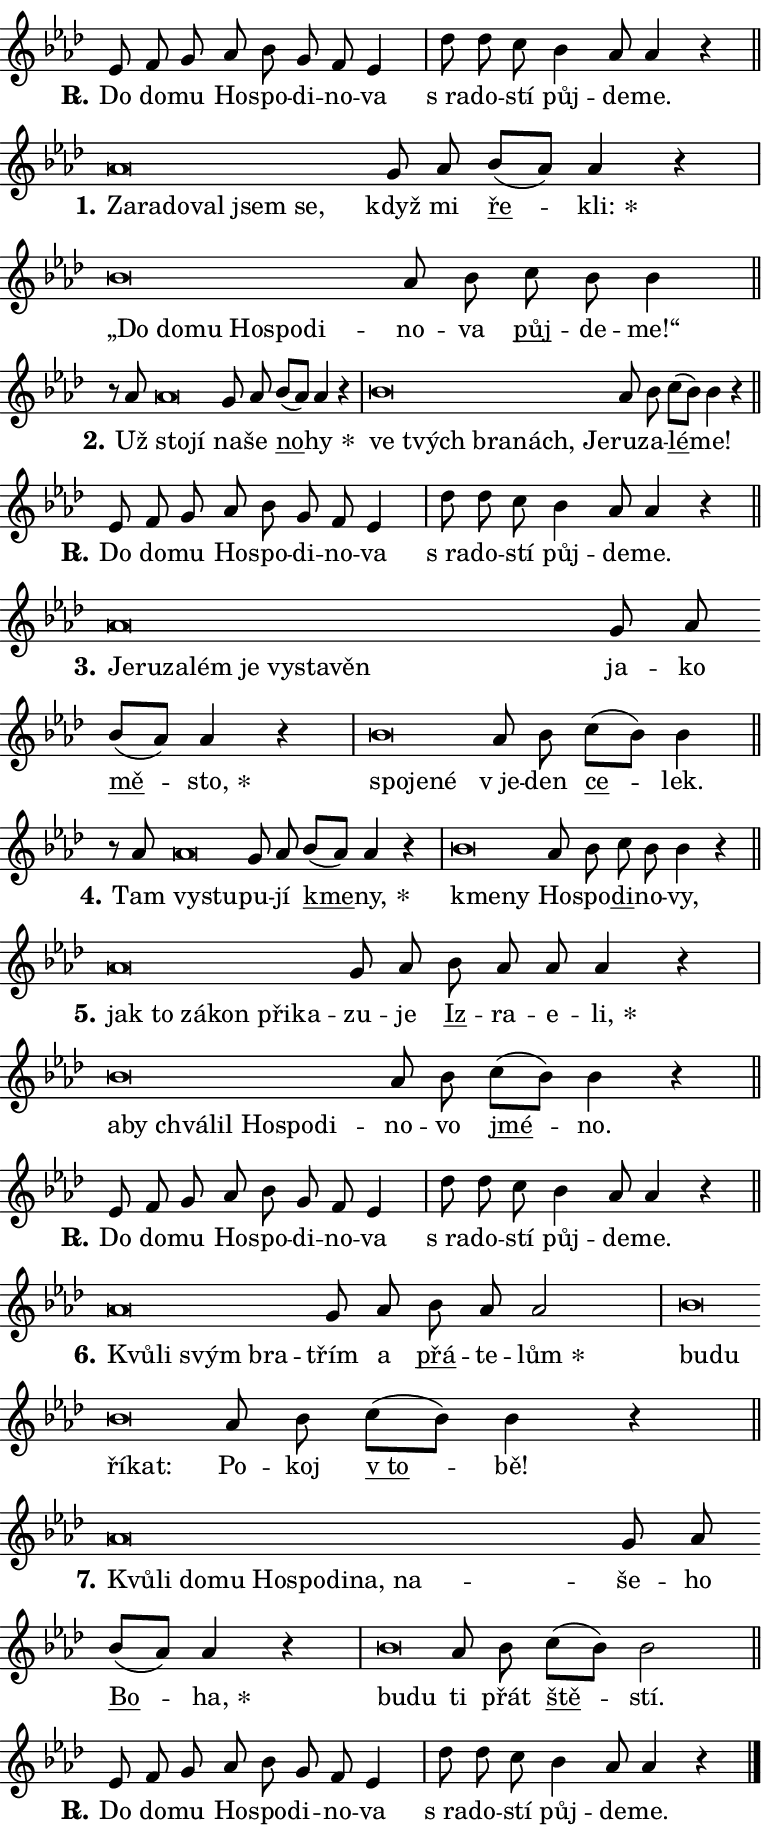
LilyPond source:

\version "2.24.0"
\header { tagline = "" }
\paper {
  indent = 0\cm
  top-margin = 0\cm
  right-margin = 0.13\cm % to fit lyric hyphens
  bottom-margin = 0\cm
  left-margin = 0\cm
  paper-width = 13\cm
  page-breaking = #ly:one-page-breaking
  system-system-spacing.basic-distance = #11
  score-system-spacing.basic-distance = #11
  ragged-last = ##f
}


%% Author: Thomas Morley
%% https://lists.gnu.org/archive/html/lilypond-user/2020-05/msg00002.html
#(define (line-position grob)
"Returns position of @var[grob} in current system:
   @code{'start}, if at first time-step
   @code{'end}, if at last time-step
   @code{'middle} otherwise
"
  (let* ((col (ly:item-get-column grob))
         (ln (ly:grob-object col 'left-neighbor))
         (rn (ly:grob-object col 'right-neighbor))
         (col-to-check-left (if (ly:grob? ln) ln col))
         (col-to-check-right (if (ly:grob? rn) rn col))
         (break-dir-left
           (and
             (ly:grob-property col-to-check-left 'non-musical #f)
             (ly:item-break-dir col-to-check-left)))
         (break-dir-right
           (and
             (ly:grob-property col-to-check-right 'non-musical #f)
             (ly:item-break-dir col-to-check-right))))
        (cond ((eqv? 1 break-dir-left) 'start)
              ((eqv? -1 break-dir-right) 'end)
              (else 'middle))))

#(define (tranparent-at-line-position vctor)
  (lambda (grob)
  "Relying on @code{line-position} select the relevant enry from @var{vctor}.
Used to determine transparency,"
    (case (line-position grob)
      ((end) (not (vector-ref vctor 0)))
      ((middle) (not (vector-ref vctor 1)))
      ((start) (not (vector-ref vctor 2))))))

noteHeadBreakVisibility =
#(define-music-function (break-visibility)(vector?)
"Makes @code{NoteHead}s transparent relying on @var{break-visibility}"
#{
  \override NoteHead.transparent =
    #(tranparent-at-line-position break-visibility)
#})

#(define delete-ledgers-for-transparent-note-heads
  (lambda (grob)
    "Reads whether a @code{NoteHead} is transparent.
If so this @code{NoteHead} is removed from @code{'note-heads} from
@var{grob}, which is supposed to be @code{LedgerLineSpanner}.
As a result ledgers are not printed for this @code{NoteHead}"
    (let* ((nhds-array (ly:grob-object grob 'note-heads))
           (nhds-list
             (if (ly:grob-array? nhds-array)
                 (ly:grob-array->list nhds-array)
                 '()))
           ;; Relies on the transparent-property being done before
           ;; Staff.LedgerLineSpanner.after-line-breaking is executed.
           ;; This is fragile ...
           (to-keep
             (remove
               (lambda (nhd)
                 (ly:grob-property nhd 'transparent #f))
               nhds-list)))
      ;; TODO find a better method to iterate over grob-arrays, similiar
      ;; to filter/remove etc for lists
      ;; For now rebuilt from scratch
      (set! (ly:grob-object grob 'note-heads)  '())
      (for-each
        (lambda (nhd)
          (ly:pointer-group-interface::add-grob grob 'note-heads nhd))
        to-keep))))

squashNotes = {
  \override NoteHead.X-extent = #'(-0.2 . 0.2)
  \override NoteHead.Y-extent = #'(-0.75 . 0)
  \override NoteHead.stencil =
    #(lambda (grob)
       (let ((pos (ly:grob-property grob 'staff-position)))
         (begin
           (if (< pos -7) (display "ERROR: Lower brevis then expected\n") (display ""))
           (if (<= pos -6) ly:text-interface::print ly:note-head::print))))
}
unSquashNotes = {
  \revert NoteHead.X-extent
  \revert NoteHead.Y-extent
  \revert NoteHead.stencil
}

hideNotes = \noteHeadBreakVisibility #begin-of-line-visible
unHideNotes = \noteHeadBreakVisibility #all-visible

% work-around for resetting accidentals
% https://lilypond.org/doc/v2.23/Documentation/notation/displaying-rhythms#unmetered-music
cadenzaMeasure = {
  \cadenzaOff
  \partial 1024 s1024
  \cadenzaOn
}

#(define-markup-command (accent layout props text) (markup?)
  "Underline accented syllable"
  (interpret-markup layout props
    #{\markup \override #'(offset . 4.3) \underline { #text }#}))

responsum = \markup \concat {
  "R" \hspace #-1.05 \path #0.1 #'((moveto 0 0.07) (lineto 0.9 0.8)) \hspace #0.05 "."
}

spaceSize = #0.6828661417322834 % exact space size for TeX Gyre Schola

\layout {
  \context {
    \Staff
    \remove "Time_signature_engraver"
    \override LedgerLineSpanner.after-line-breaking = #delete-ledgers-for-transparent-note-heads
  }
  \context {
    \Lyrics {
      \override LyricSpace.minimum-distance = \spaceSize
      \override LyricText.font-name = #"TeX Gyre Schola"
      \override LyricText.font-size = 1
      \override StanzaNumber.font-name = #"TeX Gyre Schola Bold"
      \override StanzaNumber.font-size = 1
    }
  }
  \context {
    \Score 
    \override NoteHead.text =
      #(lambda (grob) 
        (let ((pos (ly:grob-property grob 'staff-position)))
          #{\markup {
            \combine
              \halign #-0.55 \raise #(if (= pos -6) 0 0.5) \override #'(thickness . 2) \draw-line #'(3.2 . 0)
              \musicglyph "noteheads.sM1"
          }#}))
  }
}

% magnetic-lyrics.ily
%
%   written by
%     Jean Abou Samra <jean@abou-samra.fr>
%     Werner Lemberg <wl@gnu.org>
%
%   adapted by
%     Jiri Hon <jiri.hon@gmail.com>
%
% Version 2022-Apr-15

% https://www.mail-archive.com/lilypond-user@gnu.org/msg149350.html

#(define (Left_hyphen_pointer_engraver context)
   "Collect syllable-hyphen-syllable occurrences in lyrics and store
them in properties.  This engraver only looks to the left.  For
example, if the lyrics input is @code{foo -- bar}, it does the
following.

@itemize @bullet
@item
Set the @code{text} property of the @code{LyricHyphen} grob between
@q{foo} and @q{bar} to @code{foo}.

@item
Set the @code{left-hyphen} property of the @code{LyricText} grob with
text @q{foo} to the @code{LyricHyphen} grob between @q{foo} and
@q{bar}.
@end itemize

Use this auxiliary engraver in combination with the
@code{lyric-@/text::@/apply-@/magnetic-@/offset!} hook."
   (let ((hyphen #f)
         (text #f))
     (make-engraver
      (acknowledgers
       ((lyric-syllable-interface engraver grob source-engraver)
        (set! text grob)))
      (end-acknowledgers
       ((lyric-hyphen-interface engraver grob source-engraver)
        ;(when (not (grob::has-interface grob 'lyric-space-interface))
          (set! hyphen grob)));)
      ((stop-translation-timestep engraver)
       (when (and text hyphen)
         (ly:grob-set-object! text 'left-hyphen hyphen))
       (set! text #f)
       (set! hyphen #f)))))

#(define (lyric-text::apply-magnetic-offset! grob)
   "If the space between two syllables is less than the value in
property @code{LyricText@/.details@/.squash-threshold}, move the right
syllable to the left so that it gets concatenated with the left
syllable.

Use this function as a hook for
@code{LyricText@/.after-@/line-@/breaking} if the
@code{Left_@/hyphen_@/pointer_@/engraver} is active."
   (let ((hyphen (ly:grob-object grob 'left-hyphen #f)))
     (when hyphen
       (let ((left-text (ly:spanner-bound hyphen LEFT)))
         (when (grob::has-interface left-text 'lyric-syllable-interface)
           (let* ((common (ly:grob-common-refpoint grob left-text X))
                  (this-x-ext (ly:grob-extent grob common X))
                  (left-x-ext
                   (begin
                     ;; Trigger magnetism for left-text.
                     (ly:grob-property left-text 'after-line-breaking)
                     (ly:grob-extent left-text common X)))
                  ;; `delta` is the gap width between two syllables.
                  (delta (- (interval-start this-x-ext)
                            (interval-end left-x-ext)))
                  (details (ly:grob-property grob 'details))
                  (threshold (assoc-get 'squash-threshold details 0.2)))
             (when (< delta threshold)
               (let* (;; We have to manipulate the input text so that
                      ;; ligatures crossing syllable boundaries are not
                      ;; disabled.  For languages based on the Latin
                      ;; script this is essentially a beautification.
                      ;; However, for non-Western scripts it can be a
                      ;; necessity.
                      (lt (ly:grob-property left-text 'text))
                      (rt (ly:grob-property grob 'text))
                      (is-space (grob::has-interface hyphen 'lyric-space-interface))
                      (space (if is-space " " ""))
                      (extra-delta (if is-space spaceSize 0))
                      ;; Append new syllable.
                      (ltrt-space (if (and (string? lt) (string? rt))
                                (string-append lt space rt)
                                (make-concat-markup (list lt space rt))))
                      ;; Right-align `ltrt` to the right side.
                      (ltrt-space-markup (grob-interpret-markup
                               grob
                               (make-translate-markup
                                (cons (interval-length this-x-ext) 0)
                                (make-right-align-markup ltrt-space)))))
                 (begin
                   ;; Don't print `left-text`.
                   (ly:grob-set-property! left-text 'stencil #f)
                   ;; Set text and stencil (which holds all collected
                   ;; syllables so far) and shift it to the left.
                   (ly:grob-set-property! grob 'text ltrt-space)
                   (ly:grob-set-property! grob 'stencil ltrt-space-markup)
                   (ly:grob-translate-axis! grob (- (- delta extra-delta)) X))))))))))


#(define (lyric-hyphen::displace-bounds-first grob)
   ;; Make very sure this callback isn't triggered too early.
   (let ((left (ly:spanner-bound grob LEFT))
         (right (ly:spanner-bound grob RIGHT)))
     (ly:grob-property left 'after-line-breaking)
     (ly:grob-property right 'after-line-breaking)
     (ly:lyric-hyphen::print grob)))

squashThreshold = #0.4

\layout {
  \context {
    \Lyrics
    \consists #Left_hyphen_pointer_engraver
    \override LyricText.after-line-breaking =
      #lyric-text::apply-magnetic-offset!
    \override LyricHyphen.stencil = #lyric-hyphen::displace-bounds-first
    \override LyricText.details.squash-threshold = \squashThreshold
    \override LyricHyphen.minimum-distance = 0
    \override LyricHyphen.minimum-length = \squashThreshold
  }
}

squashText = \override LyricText.details.squash-threshold = 9999
unSquashText = \override LyricText.details.squash-threshold = \squashThreshold

leftText = \override LyricText.self-alignment-X = #LEFT
unLeftText = \revert LyricText.self-alignment-X

starOffset = #(lambda (grob) 
                (let ((x_offset (ly:self-alignment-interface::aligned-on-x-parent grob)))
                  (if (= x_offset 0) 0 (+ x_offset 1.2))))

star = #(define-music-function (syllable)(string?)
"Append star separator at the end of a syllable"
#{
  \once \override LyricText.X-offset = #starOffset
  \lyricmode { \markup {
    #syllable
    \override #'((font-name . "TeX Gyre Schola Bold")) \hspace #0.2 \lower #0.65 \larger "*"
  } }
#})

starAccent = #(define-music-function (syllable)(string?)
"Append star separator at the end of a syllable and make accent"
#{
  \once \override LyricText.X-offset = #starOffset
  \lyricmode { \markup {
    \accent #syllable
    \override #'((font-name . "TeX Gyre Schola Bold")) \hspace #0.2 \lower #0.65 \larger "*"
  } }
#})

breath = #(define-music-function (syllable)(string?)
"Append breathing indicator at the end of a syllable"
#{
  \lyricmode { \markup { #syllable "+" } }
#})

optionalBreath = #(define-music-function (syllable)(string?)
"Append optional breathing indicator at the end of a syllable"
#{
  \lyricmode { \markup { #syllable "(+)" } }
#})


\score {
    <<
        \new Voice = "melody" { \cadenzaOn \key as \major \relative { es'8 f g as bes g f es4 \cadenzaMeasure \bar "|" des'8 des c \bar "" bes4 as8 as4 r \cadenzaMeasure \bar "||" \break } }
        \new Lyrics \lyricsto "melody" { \lyricmode { \set stanza = \responsum
Do do -- mu Ho -- spo -- di -- no -- va "s ra" -- do -- stí půj -- de -- me. } }
    >>
    \layout {}
}

\score {
    <<
        \new Voice = "melody" { \cadenzaOn \key as \major \relative { \squashNotes as'\breve*1/16 \hideNotes \breve*1/16 \bar "" \breve*1/16 \bar "" \breve*1/16 \bar "" \breve*1/16 \breve*1/16 \bar "" \unHideNotes \unSquashNotes g8 as \bar "" bes[( as)] as4 r \cadenzaMeasure \bar "|" \squashNotes bes\breve*1/16 \hideNotes \breve*1/16 \bar "" \breve*1/16 \bar "" \breve*1/16 \bar "" \breve*1/16 \breve*1/16 \bar "" \unHideNotes \unSquashNotes as8 bes \bar "" c bes bes4 \cadenzaMeasure \bar "||" \break } }
        \new Lyrics \lyricsto "melody" { \lyricmode { \set stanza = "1."
\leftText Za -- \squashText ra -- do -- val jsem se, \unLeftText \unSquashText když mi \markup \accent ře -- \star kli: \leftText „Do \squashText do -- mu Ho -- spo -- di -- \unLeftText \unSquashText no -- va \markup \accent půj -- de -- me!“ } }
    >>
    \layout {}
}

\score {
    <<
        \new Voice = "melody" { \cadenzaOn \key as \major \relative { r8 as'8 \squashNotes as\breve*1/16 \hideNotes \breve*1/16 \bar "" \unHideNotes \unSquashNotes g8 as \bar "" bes[( as)] as4 r \cadenzaMeasure \bar "|" \squashNotes bes\breve*1/16 \hideNotes \breve*1/16 \bar "" \breve*1/16 \bar "" \breve*1/16 \breve*1/16 \bar "" \unHideNotes \unSquashNotes as8 bes \bar "" c[( bes)] bes4 r \cadenzaMeasure \bar "||" \break } }
        \new Lyrics \lyricsto "melody" { \lyricmode { \set stanza = "2."
Už \leftText sto -- \squashText jí \unLeftText \unSquashText na -- še \markup \accent no -- \star hy \leftText ve \squashText tvých bra -- nách, Je -- \unLeftText \unSquashText ru -- za -- \markup \accent lé -- me! } }
    >>
    \layout {}
}

\score {
    <<
        \new Voice = "melody" { \cadenzaOn \key as \major \relative { es'8 f g as bes g f es4 \cadenzaMeasure \bar "|" des'8 des c \bar "" bes4 as8 as4 r \cadenzaMeasure \bar "||" \break } }
        \new Lyrics \lyricsto "melody" { \lyricmode { \set stanza = \responsum
Do do -- mu Ho -- spo -- di -- no -- va "s ra" -- do -- stí půj -- de -- me. } }
    >>
    \layout {}
}

\score {
    <<
        \new Voice = "melody" { \cadenzaOn \key as \major \relative { \squashNotes as'\breve*1/16 \hideNotes \breve*1/16 \bar "" \breve*1/16 \bar "" \breve*1/16 \bar "" \breve*1/16 \bar "" \breve*1/16 \bar "" \breve*1/16 \breve*1/16 \bar "" \unHideNotes \unSquashNotes g8 as \bar "" bes[( as)] as4 r \cadenzaMeasure \bar "|" \squashNotes bes\breve*1/16 \hideNotes \breve*1/16 \breve*1/16 \bar "" \unHideNotes \unSquashNotes as8 bes \bar "" c[( bes)] bes4 \cadenzaMeasure \bar "||" \break } }
        \new Lyrics \lyricsto "melody" { \lyricmode { \set stanza = "3."
\leftText Je -- \squashText ru -- za -- lém je vy -- sta -- věn \unLeftText \unSquashText ja -- ko \markup \accent mě -- \star sto, \leftText spo -- \squashText je -- né \unLeftText \unSquashText "v je" -- den \markup \accent ce -- lek. } }
    >>
    \layout {}
}

\score {
    <<
        \new Voice = "melody" { \cadenzaOn \key as \major \relative { r8 as'8 \squashNotes as\breve*1/16 \hideNotes \breve*1/16 \bar "" \unHideNotes \unSquashNotes g8 as \bar "" bes[( as)] as4 r \cadenzaMeasure \bar "|" \squashNotes bes\breve*1/16 \hideNotes \breve*1/16 \bar "" \unHideNotes \unSquashNotes as8 bes \bar "" c bes bes4 r \cadenzaMeasure \bar "||" \break } }
        \new Lyrics \lyricsto "melody" { \lyricmode { \set stanza = "4."
Tam \leftText vy -- \squashText stu -- \unLeftText \unSquashText pu -- jí \markup \accent kme -- \star ny, \leftText kme -- \squashText ny \unLeftText \unSquashText Ho -- spo -- \markup \accent di -- no -- vy, } }
    >>
    \layout {}
}

\score {
    <<
        \new Voice = "melody" { \cadenzaOn \key as \major \relative { \squashNotes as'\breve*1/16 \hideNotes \breve*1/16 \bar "" \breve*1/16 \bar "" \breve*1/16 \bar "" \breve*1/16 \breve*1/16 \bar "" \unHideNotes \unSquashNotes g8 as \bar "" bes as as as4 r \cadenzaMeasure \bar "|" \squashNotes bes\breve*1/16 \hideNotes \breve*1/16 \bar "" \breve*1/16 \bar "" \breve*1/16 \bar "" \breve*1/16 \bar "" \breve*1/16 \breve*1/16 \bar "" \unHideNotes \unSquashNotes as8 bes \bar "" c[( bes)] bes4 r \cadenzaMeasure \bar "||" \break } }
        \new Lyrics \lyricsto "melody" { \lyricmode { \set stanza = "5."
\leftText jak \squashText to zá -- kon při -- ka -- \unLeftText \unSquashText zu -- je \markup \accent Iz -- ra -- e -- \star li, \leftText a -- \squashText by chvá -- lil Ho -- spo -- di -- \unLeftText \unSquashText no -- vo \markup \accent jmé -- no. } }
    >>
    \layout {}
}

\score {
    <<
        \new Voice = "melody" { \cadenzaOn \key as \major \relative { es'8 f g as bes g f es4 \cadenzaMeasure \bar "|" des'8 des c \bar "" bes4 as8 as4 r \cadenzaMeasure \bar "||" \break } }
        \new Lyrics \lyricsto "melody" { \lyricmode { \set stanza = \responsum
Do do -- mu Ho -- spo -- di -- no -- va "s ra" -- do -- stí půj -- de -- me. } }
    >>
    \layout {}
}

\score {
    <<
        \new Voice = "melody" { \cadenzaOn \key as \major \relative { \squashNotes as'\breve*1/16 \hideNotes \breve*1/16 \bar "" \breve*1/16 \breve*1/16 \bar "" \unHideNotes \unSquashNotes g8 as \bar "" bes as as2 \cadenzaMeasure \bar "|" \squashNotes bes\breve*1/16 \hideNotes \breve*1/16 \bar "" \breve*1/16 \breve*1/16 \bar "" \unHideNotes \unSquashNotes as8 bes \bar "" c[( bes)] bes4 r \cadenzaMeasure \bar "||" \break } }
        \new Lyrics \lyricsto "melody" { \lyricmode { \set stanza = "6."
\leftText Kvů -- \squashText li svým bra -- \unLeftText \unSquashText třím a \markup \accent přá -- te -- \star lům \leftText bu -- \squashText du ří -- kat: \unLeftText \unSquashText Po -- koj \markup \accent "v to" -- bě! } }
    >>
    \layout {}
}

\score {
    <<
        \new Voice = "melody" { \cadenzaOn \key as \major \relative { \squashNotes as'\breve*1/16 \hideNotes \breve*1/16 \bar "" \breve*1/16 \bar "" \breve*1/16 \bar "" \breve*1/16 \bar "" \breve*1/16 \bar "" \breve*1/16 \bar "" \breve*1/16 \breve*1/16 \bar "" \unHideNotes \unSquashNotes g8 as \bar "" bes[( as)] as4 r \cadenzaMeasure \bar "|" \squashNotes bes\breve*1/16 \hideNotes \breve*1/16 \bar "" \unHideNotes \unSquashNotes as8 bes \bar "" c[( bes)] bes2 \cadenzaMeasure \bar "||" \break } }
        \new Lyrics \lyricsto "melody" { \lyricmode { \set stanza = "7."
\leftText Kvů -- \squashText li do -- mu Ho -- spo -- di -- na, na -- \unLeftText \unSquashText še -- ho \markup \accent Bo -- \star ha, \leftText bu -- \squashText du \unLeftText \unSquashText ti přát \markup \accent ště -- stí. } }
    >>
    \layout {}
}

\score {
    <<
        \new Voice = "melody" { \cadenzaOn \key as \major \relative { es'8 f g as bes g f es4 \cadenzaMeasure \bar "|" des'8 des c \bar "" bes4 as8 as4 r \cadenzaMeasure \bar "||" \break } \bar "|." }
        \new Lyrics \lyricsto "melody" { \lyricmode { \set stanza = \responsum
Do do -- mu Ho -- spo -- di -- no -- va "s ra" -- do -- stí půj -- de -- me. } }
    >>
    \layout {}
}
